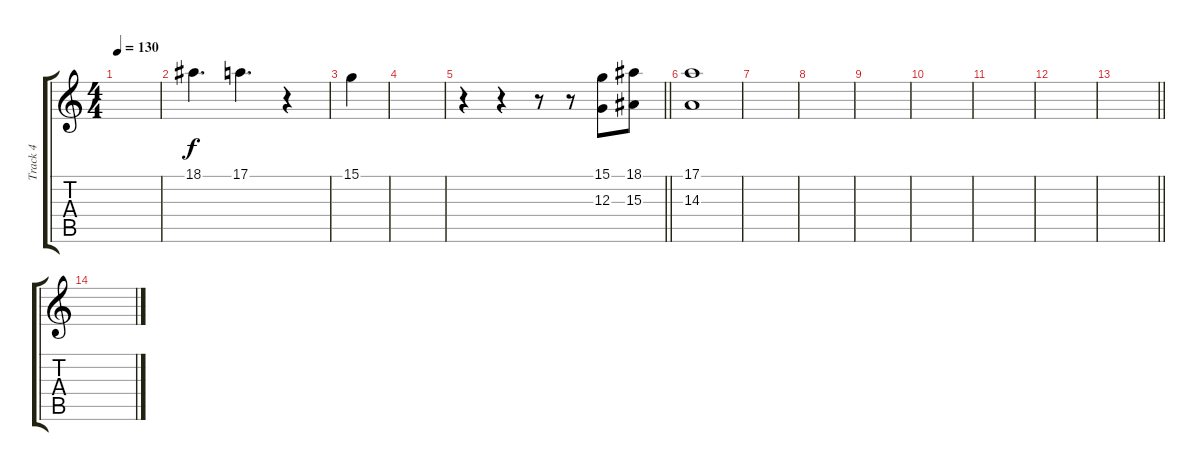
\track ("Track 4" "Track 4") {instrument reversecymbal}
\staff {score tabs}
\tuning (E4 B3 G3 D3 A2 E2) {hide}
\ts (4 4)
\tempo 130
\clef g2
\ks c
|
18.1.4{d} 17.1.4{d} r.4 |
15.1.4 |
|
\barLineRight lightlight
r.4 r.4 r.8 r.8 (15.1 12.3).8{instrument acousticgrandpiano} (18.1 15.3).8 |
\section ("" "")
(17.1 14.3).1 |
|
|
|
|
|
|
\barLineRight lightlight
|
\section ("" "")
